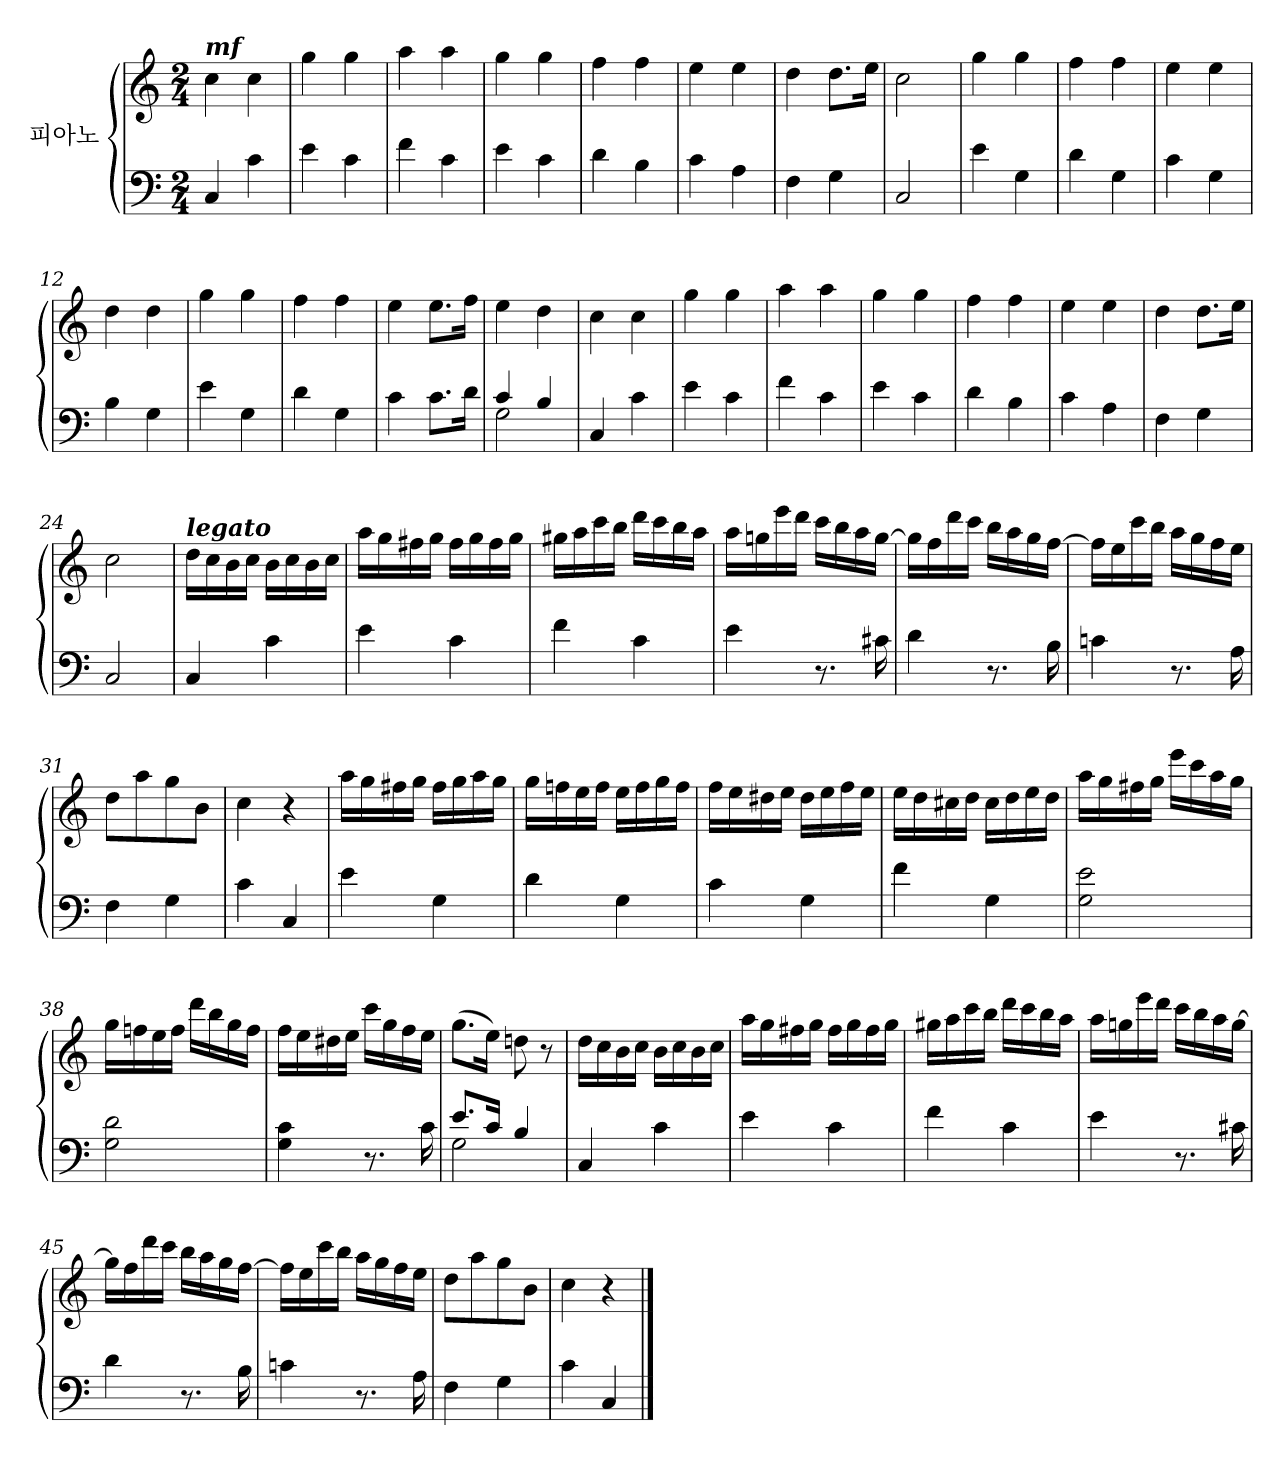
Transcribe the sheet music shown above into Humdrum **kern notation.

**kern	**kern	**dynam
*part1	*part1	*part1
*staff2	*staff1	*staff1/2
*I"피아노	*	*
*clefF4	*clefG2	*
*k[]	*k[]	*
*M2/4	*M2/4	*
=1	=1	=1
!	!LO:TX:a:Bi:t=mf	!
!	!	!LO:DY:b=2
!	!	!LO:DY:n=1:b
4C/	4cc\	mf mf
4c\	4cc\	.
=2	=2	=2
4e\	4gg\	.
4c\	4gg\	.
=3	=3	=3
4f\	4aa\	.
4c\	4aa\	.
=4	=4	=4
4e\	4gg\	.
4c\	4gg\	.
=5	=5	=5
4d\	4ff\	.
4B\	4ff\	.
=6	=6	=6
4c\	4ee\	.
4A\	4ee\	.
=7	=7	=7
4F\	4dd\	.
4G\	8.dd\L	.
.	16ee\Jk	.
=8	=8	=8
2C/	2cc\	.
=9	=9	=9
4e\	4gg\	.
4G\	4gg\	.
=10	=10	=10
4d\	4ff\	.
4G\	4ff\	.
=11	=11	=11
4c\	4ee\	.
4G\	4ee\	.
=12	=12	=12
4B\	4dd\	.
4G\	4dd\	.
=13	=13	=13
4e\	4gg\	.
4G\	4gg\	.
=14	=14	=14
4d\	4ff\	.
4G\	4ff\	.
=15	=15	=15
4c\	4ee\	.
8.c\L	8.ee\L	.
16d\Jk	16ff\Jk	.
!!LO:LB:g=z
=16	=16	=16
*^	*	*
4c/	2G\	4ee\	.
4B/	.	4dd\	.
*v	*v	*	*
=17	=17	=17
4C/	4cc\	.
4c\	4cc\	.
=18	=18	=18
4e\	4gg\	.
4c\	4gg\	.
=19	=19	=19
4f\	4aa\	.
4c\	4aa\	.
=20	=20	=20
4e\	4gg\	.
4c\	4gg\	.
=21	=21	=21
4d\	4ff\	.
4B\	4ff\	.
=22	=22	=22
4c\	4ee\	.
4A\	4ee\	.
=23	=23	=23
4F\	4dd\	.
4G\	8.dd\L	.
.	16ee\Jk	.
=24	=24	=24
2C/	2cc\	.
=25	=25	=25
!	!LO:TX:a:Bi:t=legato	!
4C/	16dd\LL	.
.	16cc\	.
.	16b\	.
.	16cc\JJ	.
4c\	16b\LL	.
.	16cc\	.
.	16b\	.
.	16cc\JJ	.
=26	=26	=26
4e\	16aa\LL	.
.	16gg\	.
.	16ff#X\	.
.	16gg\JJ	.
4c\	16ff#\LL	.
.	16gg\	.
.	16ff#\	.
.	16gg\JJ	.
!!LO:LB:g=z
=27	=27	=27
4f\	16gg#X\LL	.
.	16aa\	.
.	16ccc\	.
.	16bb\JJ	.
4c\	16ddd\LL	.
.	16ccc\	.
.	16bb\	.
.	16aa\JJ	.
=28	=28	=28
4e\	16aa\LL	.
.	16ggn\	.
.	16eee\	.
.	16ddd\JJ	.
8.r	16ccc\LL	.
.	16bb\	.
.	16aa\	.
16c#X\	[16gg\JJ	.
=29	=29	=29
4d\	16gg\LL]	.
.	16ff\	.
.	16ddd\	.
.	16ccc\JJ	.
8.r	16bb\LL	.
.	16aa\	.
.	16gg\	.
16B\	[16ff\JJ	.
=30	=30	=30
4cn\	16ff\LL]	.
.	16ee\	.
.	16ccc\	.
.	16bb\JJ	.
8.r	16aa\LL	.
.	16gg\	.
.	16ff\	.
16A\	16ee\JJ	.
=31	=31	=31
4F\	8dd\L	.
.	8aa\	.
4G\	8gg\	.
.	8b\J	.
=32	=32	=32
4c\	4cc\	.
4C/	4r	.
!!LO:LB:g=z
=33	=33	=33
4e\	16aa\LL	.
.	16gg\	.
.	16ff#X\	.
.	16gg\JJ	.
4G\	16ff#\LL	.
.	16gg\	.
.	16aa\	.
.	16gg\JJ	.
=34	=34	=34
4d\	16gg\LL	.
.	16ffn\	.
.	16ee\	.
.	16ff\JJ	.
4G\	16ee\LL	.
.	16ff\	.
.	16gg\	.
.	16ff\JJ	.
=35	=35	=35
4c\	16ff\LL	.
.	16ee\	.
.	16dd#X\	.
.	16ee\JJ	.
4G\	16dd#\LL	.
.	16ee\	.
.	16ff\	.
.	16ee\JJ	.
=36	=36	=36
4f\	16ee\LL	.
.	16dd\	.
.	16cc#X\	.
.	16dd\JJ	.
4G\	16cc#\LL	.
.	16dd\	.
.	16ee\	.
.	16dd\JJ	.
=37	=37	=37
2G\ 2e\	16aa\LL	.
.	16gg\	.
.	16ff#X\	.
.	16gg\JJ	.
.	16eee\LL	.
.	16ccc\	.
.	16aa\	.
.	16gg\JJ	.
!!LO:LB:g=z
=38	=38	=38
2G\ 2d\	16gg\LL	.
.	16ffn\	.
.	16ee\	.
.	16ff\JJ	.
.	16ddd\LL	.
.	16bb\	.
.	16gg\	.
.	16ff\JJ	.
=39	=39	=39
4G\ 4c\	16ff\LL	.
.	16ee\	.
.	16dd#X\	.
.	16ee\JJ	.
8.r	16ccc\LL	.
.	16gg\	.
.	16ff\	.
16c\	16ee\JJ	.
=40	=40	=40
*^	*	*
8.e/L	2G\	(8.gg\L	.
16c/Jk	.	16ee\Jk)	.
4B/	.	8ddn\	.
.	.	8r	.
*v	*v	*	*
=41	=41	=41
4C/	16dd\LL	.
.	16cc\	.
.	16b\	.
.	16cc\JJ	.
4c\	16b\LL	.
.	16cc\	.
.	16b\	.
.	16cc\JJ	.
=42	=42	=42
4e\	16aa\LL	.
.	16gg\	.
.	16ff#X\	.
.	16gg\JJ	.
4c\	16ff#\LL	.
.	16gg\	.
.	16ff#\	.
.	16gg\JJ	.
!!LO:PB:g=z
=43	=43	=43
4f\	16gg#X\LL	.
.	16aa\	.
.	16ccc\	.
.	16bb\JJ	.
4c\	16ddd\LL	.
.	16ccc\	.
.	16bb\	.
.	16aa\JJ	.
=44	=44	=44
4e\	16aa\LL	.
.	16ggn\	.
.	16eee\	.
.	16ddd\JJ	.
8.r	16ccc\LL	.
.	16bb\	.
.	16aa\	.
16c#X\	[16gg\JJ	.
=45	=45	=45
4d\	16gg\LL]	.
.	16ff\	.
.	16ddd\	.
.	16ccc\JJ	.
8.r	16bb\LL	.
.	16aa\	.
.	16gg\	.
16B\	[16ff\JJ	.
=46	=46	=46
4cn\	16ff\LL]	.
.	16ee\	.
.	16ccc\	.
.	16bb\JJ	.
8.r	16aa\LL	.
.	16gg\	.
.	16ff\	.
16A\	16ee\JJ	.
=47	=47	=47
4F\	8dd\L	.
.	8aa\	.
4G\	8gg\	.
.	8b\J	.
=48	=48	=48
4c\	4cc\	.
4C/	4r	.
==	==	==
*-	*-	*-
